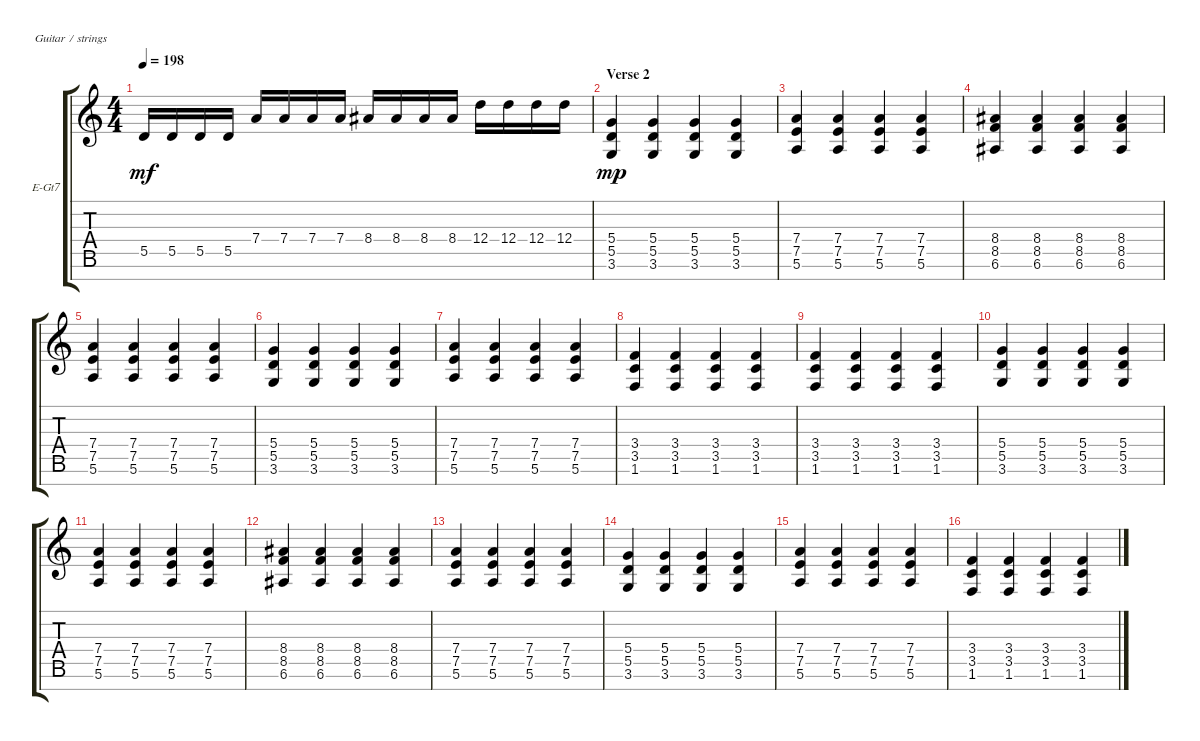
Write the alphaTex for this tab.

\bracketExtendMode groupsimilarinstruments
\firstSystemTrackNameOrientation horizontal
\otherSystemsTrackNameOrientation horizontal
\track ("Electric Guitar" "E-Gt7") {instrument distortionguitar}
\staff {score tabs}
\tuning (E4 B3 G3 D3 A2 E2 B1)
\ts (4 4)
\tempo 198
\clef g2
\ks c
5.5.16{dy mf} 5.5.16 5.5.16 5.5.16 7.4.16 7.4.16 7.4.16 7.4.16 8.4.16 8.4.16 8.4.16 8.4.16 12.4.16 12.4.16 12.4.16 12.4.16 |
\section ("" "Verse 2")
(3.6 5.5 5.4).4{dy mp} (3.6 5.5 5.4).4 (3.6 5.4 5.5).4 (3.6 5.5 5.4).4 |
(5.6 7.5 7.4).4 (5.6 7.4 7.5).4 (5.6 7.5 7.4).4 (5.6 7.4 7.5).4 |
(6.6 8.5 8.4).4 (6.6 8.4 8.5).4 (6.6 8.5 8.4).4 (6.6 8.4 8.5).4 |
(5.6 7.5 7.4).4 (5.6 7.4 7.5).4 (5.6 7.5 7.4).4 (5.6 7.4 7.5).4 |
(3.6 5.5 5.4).4 (3.6 5.4 5.5).4 (3.6 5.5 5.4).4 (3.6 5.4 5.5).4 |
(5.6 7.5 7.4).4 (5.6 7.4 7.5).4 (5.6 7.5 7.4).4 (5.6 7.4 7.5).4 |
(1.6 3.5 3.4).4 (1.6 3.4 3.5).4 (1.6 3.5 3.4).4 (1.6 3.4 3.5).4 |
(1.6 3.5 3.4).4 (1.6 3.4 3.5).4 (1.6 3.5 3.4).4 (1.6 3.4 3.5).4 |
(3.6 5.5 5.4).4 (3.6 5.4 5.5).4 (3.6 5.5 5.4).4 (3.6 5.4 5.5).4 |
(5.6 7.5 7.4).4 (5.6 7.4 7.5).4 (5.6 7.5 7.4).4 (5.6 7.4 7.5).4 |
(6.6 8.5 8.4).4 (6.6 8.4 8.5).4 (6.6 8.5 8.4).4 (6.6 8.4 8.5).4 |
(5.6 7.5 7.4).4 (5.6 7.4 7.5).4 (5.6 7.5 7.4).4 (5.6 7.4 7.5).4 |
(3.6 5.5 5.4).4 (3.6 5.4 5.5).4 (3.6 5.5 5.4).4 (3.6 5.4 5.5).4 |
(5.6 7.5 7.4).4 (5.6 7.4 7.5).4 (5.6 7.5 7.4).4 (5.6 7.4 7.5).4 |
(1.6 3.5 3.4).4 (1.6 3.4 3.5).4 (1.6 3.5 3.4).4 (1.6 3.4 3.5).4
